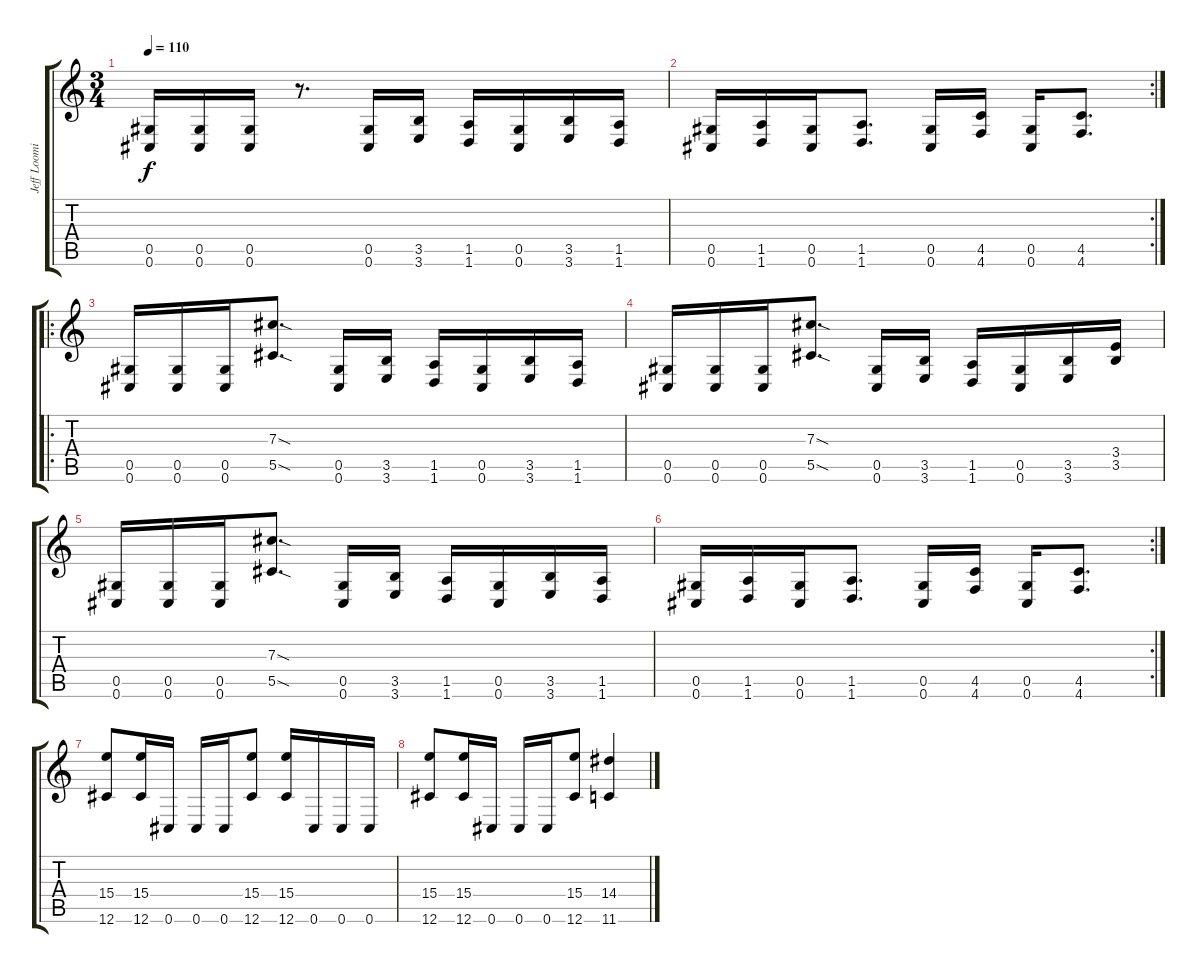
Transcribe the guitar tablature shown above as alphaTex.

\track ("Jeff Loomis Lead" "Jeff Loomi") {instrument distortionguitar}
\staff {score tabs}
\tuning (Eb4 Bb3 Gb3 Db3 Ab2 Db2) {hide}
\ts (3 4)
\tempo 110
\clef g2
\ks c
(0.5 0.6).16{dy f} (0.5 0.6).16 (0.5 0.6).16 r.8{d} (0.5 0.6).16 (3.5 3.6).16 (1.5 1.6).16 (0.5 0.6).16 (3.5 3.6).16 (1.5 1.6).16 |
\rc 2
(0.5 0.6).16 (1.5 1.6).16 (0.5 0.6).16 (1.5 1.6).8{d} (0.5 0.6).16 (4.5 4.6).16 (0.5 0.6).16 (4.5 4.6).8{d} |
\ro
(0.5 0.6).16 (0.5 0.6).16 (0.5 0.6).16 (7.3{sod} 5.5{sod}).8{d} (0.5 0.6).16 (3.5 3.6).16 (1.5 1.6).16 (0.5 0.6).16 (3.5 3.6).16 (1.5 1.6).16 |
(0.5 0.6).16 (0.5 0.6).16 (0.5 0.6).16 (7.3{sod} 5.5{sod}).8{d} (0.5 0.6).16 (3.5 3.6).16 (1.5 1.6).16 (0.5 0.6).16 (3.5 3.6).16 (3.4 3.5).16 |
(0.5 0.6).16 (0.5 0.6).16 (0.5 0.6).16 (7.3{sod} 5.5{sod}).8{d} (0.5 0.6).16 (3.5 3.6).16 (1.5 1.6).16 (0.5 0.6).16 (3.5 3.6).16 (1.5 1.6).16 |
\rc 2
(0.5 0.6).16 (1.5 1.6).16 (0.5 0.6).16 (1.5 1.6).8{d} (0.5 0.6).16 (4.5 4.6).16 (0.5 0.6).16 (4.5 4.6).8{d} |
(15.4 12.6).8 (15.4 12.6).16 0.6.16 0.6.16 0.6.16 (15.4 12.6).8 (15.4 12.6).16 0.6.16 0.6.16 0.6.16 |
(15.4 12.6).8 (15.4 12.6).16 0.6.16 0.6.16 0.6.16 (15.4 12.6).8 (14.4 11.6).4
